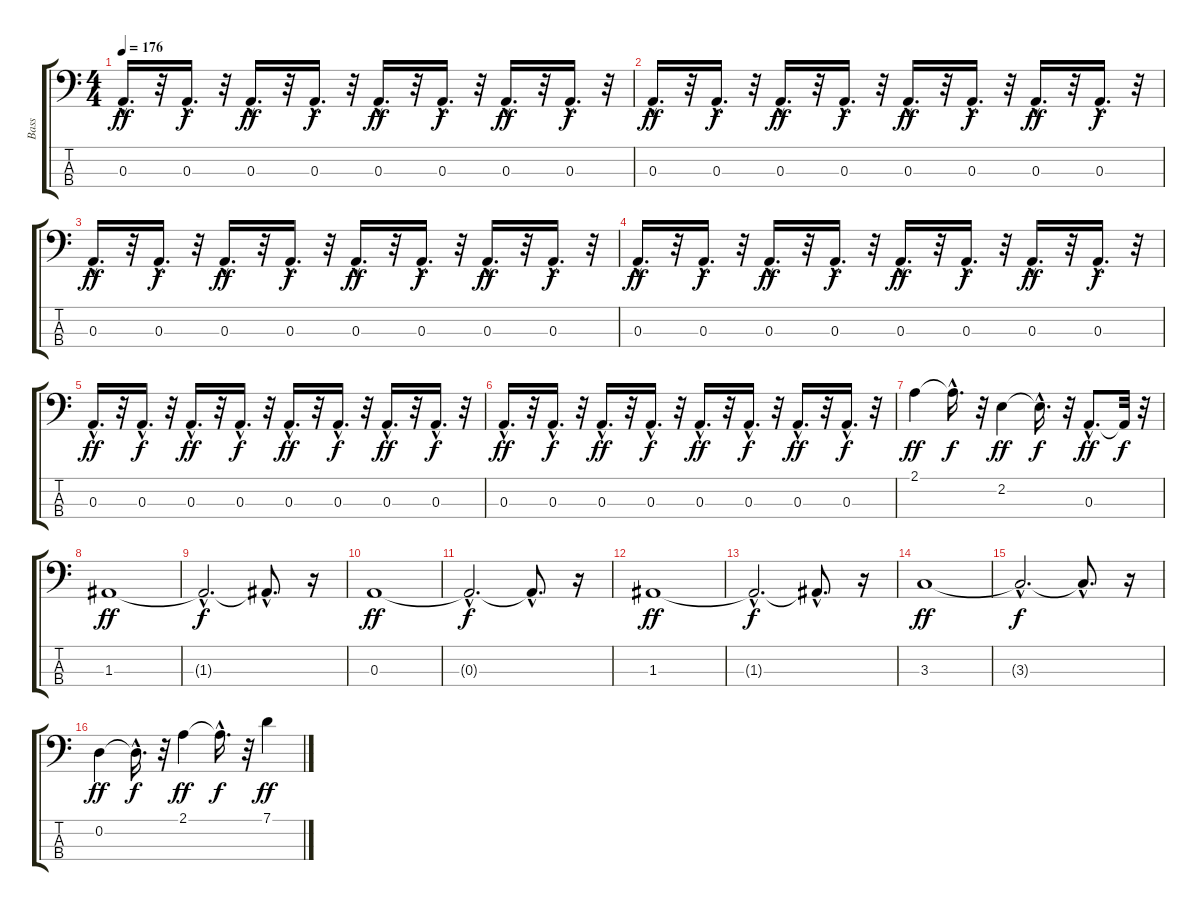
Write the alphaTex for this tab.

\track ("Bass" "Bass") {instrument electricbassfinger}
\staff {score tabs}
\tuning (G2 D2 A1 E1) {hide}
\ts (4 4)
\tempo 176
\clef f4
\ks c
0.3{hac}.16{d dy ff} r.32 0.3{hac}.16{d dy f} r.32 0.3{hac}.16{d dy ff} r.32 0.3{hac}.16{d dy f} r.32 0.3{hac}.16{d dy ff} r.32 0.3{hac}.16{d dy f} r.32 0.3{hac}.16{d dy ff} r.32 0.3{hac}.16{d dy f} r.32 |
0.3{hac}.16{d dy ff} r.32 0.3{hac}.16{d dy f} r.32 0.3{hac}.16{d dy ff} r.32 0.3{hac}.16{d dy f} r.32 0.3{hac}.16{d dy ff} r.32 0.3{hac}.16{d dy f} r.32 0.3{hac}.16{d dy ff} r.32 0.3{hac}.16{d dy f} r.32 |
0.3{hac}.16{d dy ff} r.32 0.3{hac}.16{d dy f} r.32 0.3{hac}.16{d dy ff} r.32 0.3{hac}.16{d dy f} r.32 0.3{hac}.16{d dy ff} r.32 0.3{hac}.16{d dy f} r.32 0.3{hac}.16{d dy ff} r.32 0.3{hac}.16{d dy f} r.32 |
0.3{hac}.16{d dy ff} r.32 0.3{hac}.16{d dy f} r.32 0.3{hac}.16{d dy ff} r.32 0.3{hac}.16{d dy f} r.32 0.3{hac}.16{d dy ff} r.32 0.3{hac}.16{d dy f} r.32 0.3{hac}.16{d dy ff} r.32 0.3{hac}.16{d dy f} r.32 |
0.3{hac}.16{d dy ff} r.32 0.3{hac}.16{d dy f} r.32 0.3{hac}.16{d dy ff} r.32 0.3{hac}.16{d dy f} r.32 0.3{hac}.16{d dy ff} r.32 0.3{hac}.16{d dy f} r.32 0.3{hac}.16{d dy ff} r.32 0.3{hac}.16{d dy f} r.32 |
0.3{hac}.16{d dy ff} r.32 0.3{hac}.16{d dy f} r.32 0.3{hac}.16{d dy ff} r.32 0.3{hac}.16{d dy f} r.32 0.3{hac}.16{d dy ff} r.32 0.3{hac}.16{d dy f} r.32 0.3{hac}.16{d dy ff} r.32 0.3{hac}.16{d dy f} r.32 |
2.1.4{dy ff} 2.1{hac t}.16{d dy f} r.32 2.2.4{dy ff} 2.2{hac t}.16{d dy f} r.32 0.3{hac}.8{d dy ff} 0.3{t}.32{dy f} r.32 |
1.3.1{dy ff} |
1.3{hac t}.2{d dy f} 1.3{hac t}.8{d} r.16 |
0.3.1{dy ff} |
0.3{hac t}.2{d dy f} 0.3{hac t}.8{d} r.16 |
1.3.1{dy ff} |
1.3{hac t}.2{d dy f} 1.3{hac t}.8{d} r.16 |
3.3.1{dy ff} |
3.3{hac t}.2{d dy f} 3.3{hac t}.8{d} r.16 |
0.2.4{dy ff} 0.2{hac t}.16{d dy f} r.32 2.1.4{dy ff} 2.1{hac t}.16{d dy f} r.32 7.1.4{dy ff}
